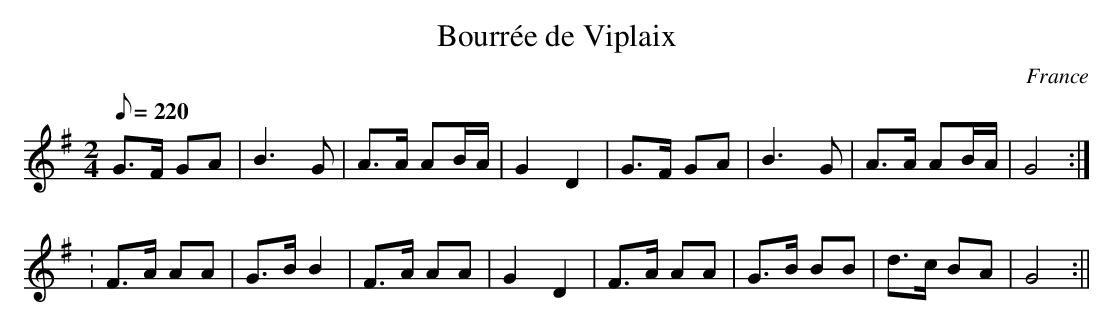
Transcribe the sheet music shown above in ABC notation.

X:1
T:Bourrée de Viplaix
O:France
M:2/4
L:1/8
Q:220
K:G
G>F GA|B3 G|A>A AB/2A/2|G2 D2|G>F GA|B3 G|A>A AB/2A/2|G4:|
:F>A AA|G>B B2|F>A AA|G2 D2|F>A AA|G>B BB|d>c BA|G4:||
